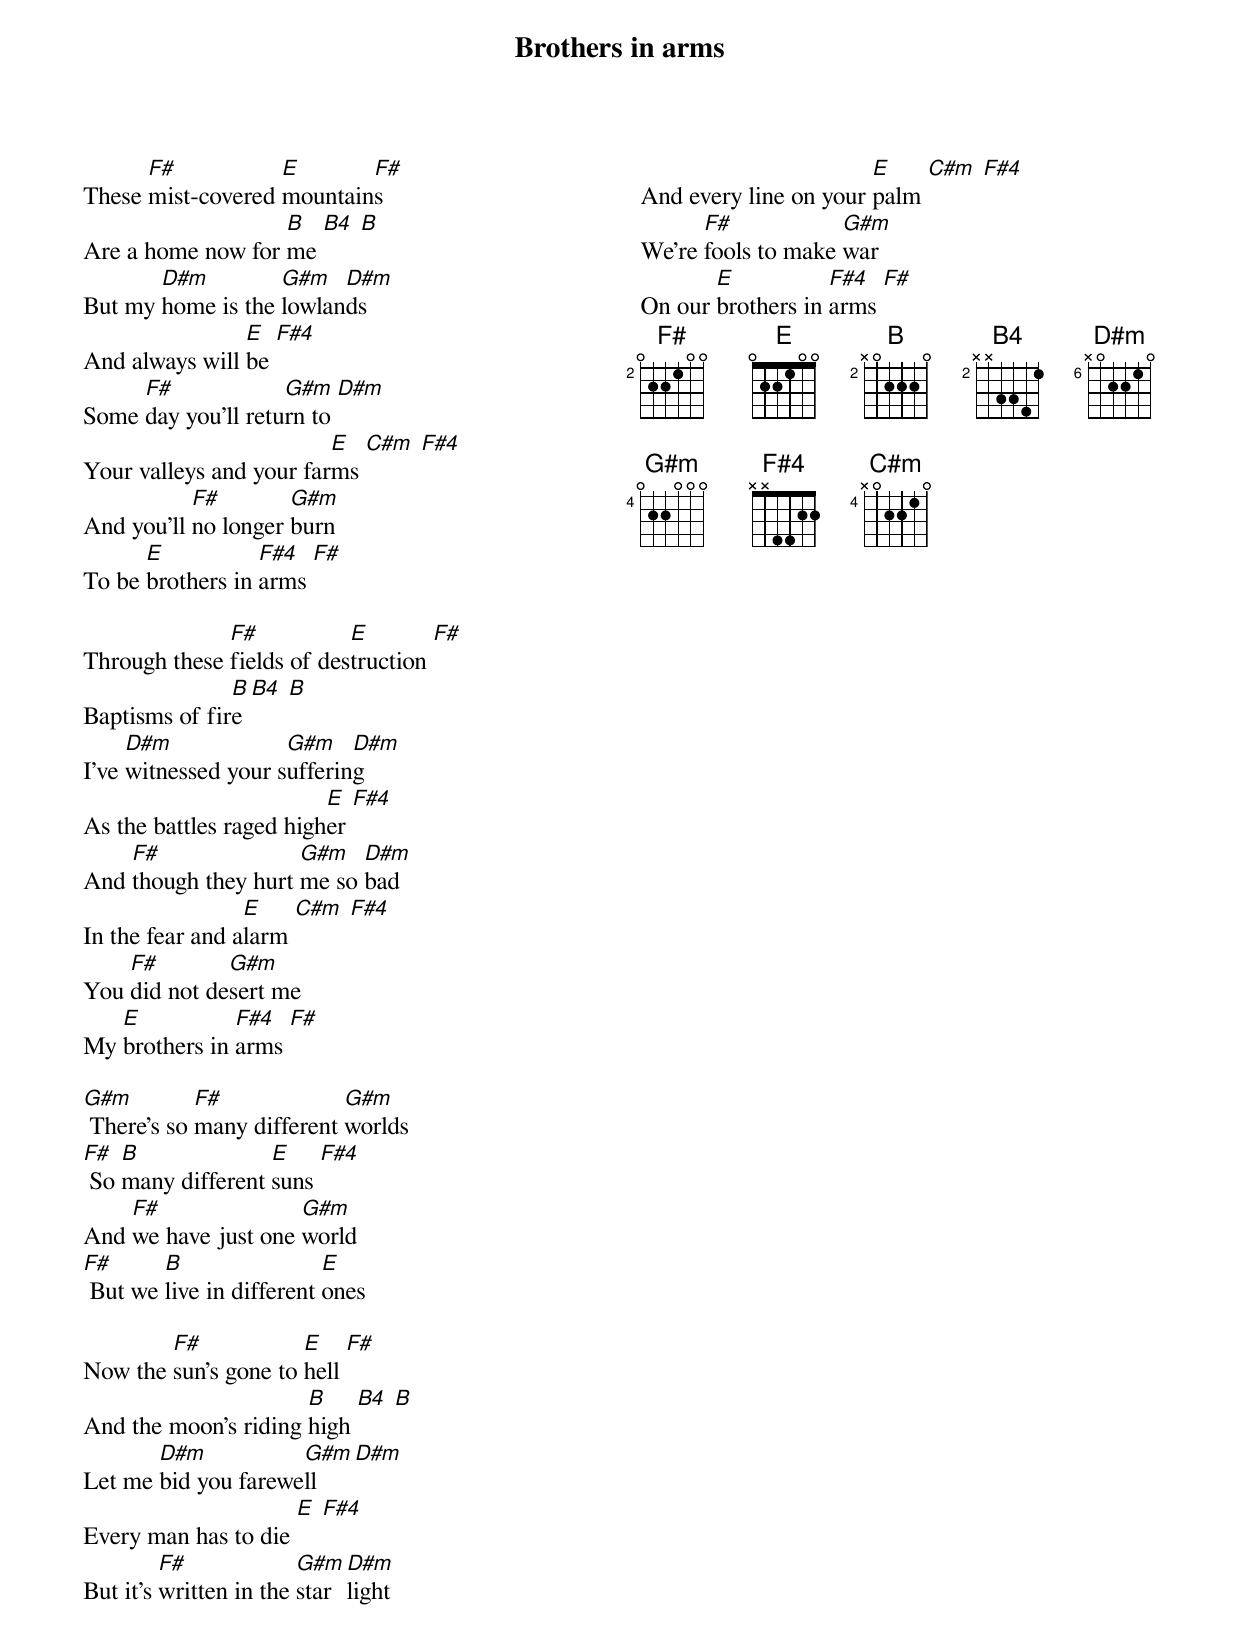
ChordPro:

{title: Brothers in arms}
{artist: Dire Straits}
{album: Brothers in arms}
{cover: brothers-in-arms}
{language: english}
{columns: 2}
{define: G#m base-fret 4 frets 0 2 2 0 0 0}
{define: E frets 0 2 2 1 0 0}
{define: C#m base-fret 4 frets X 0 2 2 1 0}
{define: F# base-fret 2 frets 0 2 2 1 0 0}
{define: B base-fret 2 frets X 0 2 2 2 0}
{define: B4 base-fret 2 frets X 0 2 2 3 0 special}
{define: D#m base-fret 6 frets X 0 2 2 1 0}
{define: F#4 base-fret 2 frets 0 2 2 2 0 0 special}

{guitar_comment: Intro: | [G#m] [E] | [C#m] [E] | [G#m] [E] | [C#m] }
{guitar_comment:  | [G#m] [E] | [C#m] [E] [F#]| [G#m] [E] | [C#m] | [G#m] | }
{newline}
These [F#]mist-covered [E]mountain[F#]s
Are a home now for [B]me [B4] [B]
But my [D#m]home is the [G#m]lowlan[D#m]ds
And always will [E]be [F#4]
Some [F#]day you'll retu[G#m]rn to [D#m]
Your valleys and your far[E]ms [C#m] [F#4]
And you'll [F#]no longer [G#m]burn
To be [E]brothers in [F#4]arms [F#]
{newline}
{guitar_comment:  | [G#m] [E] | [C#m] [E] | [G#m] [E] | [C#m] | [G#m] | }

Through these [F#]fields of des[E]truction [F#]
Baptisms of fir[B]e [B4] [B]
I've [D#m]witnessed your s[G#m]ufferin[D#m]g
As the battles raged high[E]er [F#4]
And [F#]though they hurt [G#m]me so [D#m]bad
In the fear and a[E]larm [C#m] [F#4]
You [F#]did not de[G#m]sert me
My [E]brothers in [F#4]arms [F#]
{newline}
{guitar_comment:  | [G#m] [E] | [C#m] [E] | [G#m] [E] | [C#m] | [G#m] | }

{start_of_bridge}
[G#m] There's so [F#]many different [G#m]worlds
[F#] So [B]many different [E]suns [F#4]
And [F#]we have just one [G#m]world
[F#] But we [B]live in different [E]ones
{end_of_bridge}

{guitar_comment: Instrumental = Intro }
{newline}
Now the [F#]sun's gone to [E]hell [F#]
And the moon's riding [B]high [B4] [B]
Let me [D#m]bid you farewe[G#m]ll [D#m]
Every man has to die [E] [F#4]
But it's [F#]written in the [G#m]star[D#m]light
And every line on your [E]palm [C#m] [F#4]
We're [F#]fools to make [G#m]war
On our [E]brothers in [F#4]arms [F#]
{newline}
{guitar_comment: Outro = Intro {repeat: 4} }
